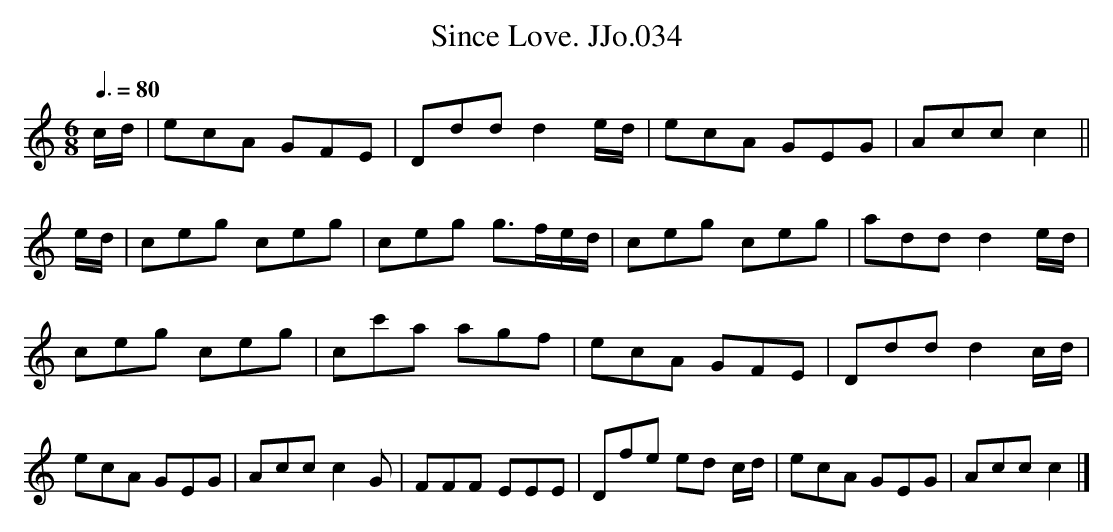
X:1
T:Since Love. JJo.034
M:6/8
L:1/8
Q:3/8=80
K:C major
c/d/|ecA GFE|Dddd2e/d/|ecA GEG|Accc2||!
e/d/|ceg ceg|ceg g>fe/d/|ceg ceg|addd2e/d/|!
ceg ceg|cc'a agf|ecA GFE|Dddd2c/d/|!
ecA GEG|Accc2G|FFF EEE|Dfe ed c/d/|ecA GEG|Accc2|]
